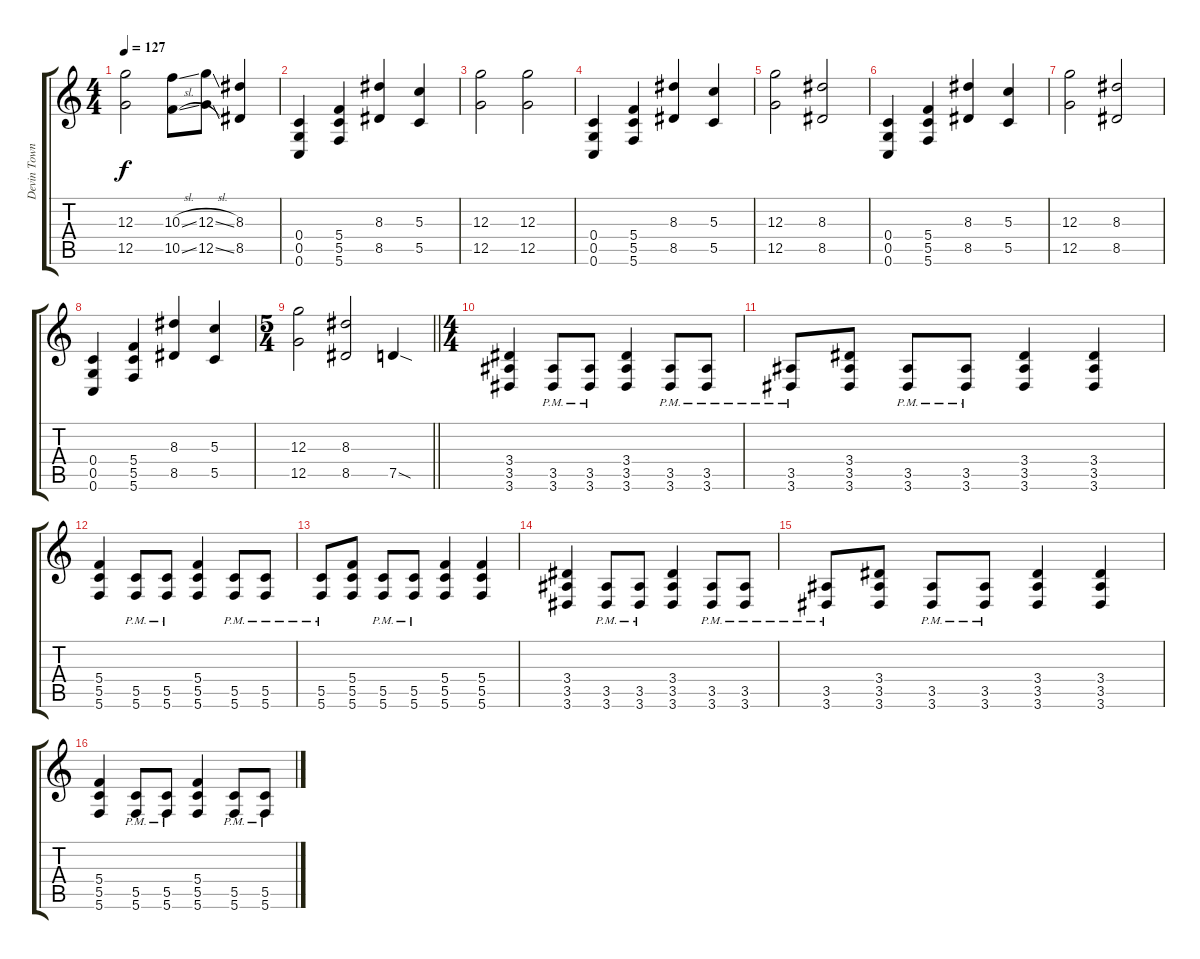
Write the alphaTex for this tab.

\track ("Devin Townsend" "Devin Town") {instrument distortionguitar}
\staff {score tabs}
\tuning (E4 C4 G3 C3 G2 C2) {hide}
\ts (4 4)
\tempo 127
\clef g2
\ks c
(12.3 12.5).2{dy f} (10.3{sl} 10.5{sl}).8 (12.3{sl} 12.5{sl}).8 (8.3 8.5).4 |
(0.4 0.5 0.6).4 (5.4 5.5 5.6).4 (8.3 8.5).4 (5.3 5.5).4 |
(12.3 12.5).2 (12.3 12.5).2 |
(0.4 0.5 0.6).4 (5.4 5.5 5.6).4 (8.3 8.5).4 (5.3 5.5).4 |
(12.3 12.5).2 (8.3 8.5).2 |
(0.4 0.5 0.6).4 (5.4 5.5 5.6).4 (8.3 8.5).4 (5.3 5.5).4 |
(12.3 12.5).2 (8.3 8.5).2 |
(0.4 0.5 0.6).4 (5.4 5.5 5.6).4 (8.3 8.5).4 (5.3 5.5).4 |
\ts (5 4)
\barLineRight lightlight
(12.3 12.5).2 (8.3 8.5).2 7.5{sod}.4 |
\ts (4 4)
(3.4 3.5 3.6).4 (3.5{pm} 3.6{pm}).8 (3.5{pm} 3.6{pm}).8 (3.4 3.5 3.6).4 (3.5{pm} 3.6{pm}).8 (3.5{pm} 3.6{pm}).8 |
(3.5{pm} 3.6{pm}).8 (3.4 3.5 3.6).8 (3.5{pm} 3.6{pm}).8 (3.5{pm} 3.6{pm}).8 (3.4 3.5 3.6).4 (3.4 3.5 3.6).4 |
(5.4 5.5 5.6).4 (5.5{pm} 5.6{pm}).8 (5.5{pm} 5.6{pm}).8 (5.4 5.5 5.6).4 (5.5{pm} 5.6{pm}).8 (5.5{pm} 5.6{pm}).8 |
(5.5{pm} 5.6{pm}).8 (5.4 5.5 5.6).8 (5.5{pm} 5.6{pm}).8 (5.5{pm} 5.6{pm}).8 (5.4 5.5 5.6).4 (5.4 5.5 5.6).4 |
(3.4 3.5 3.6).4 (3.5{pm} 3.6{pm}).8 (3.5{pm} 3.6{pm}).8 (3.4 3.5 3.6).4 (3.5{pm} 3.6{pm}).8 (3.5{pm} 3.6{pm}).8 |
(3.5{pm} 3.6{pm}).8 (3.4 3.5 3.6).8 (3.5{pm} 3.6{pm}).8 (3.5{pm} 3.6{pm}).8 (3.4 3.5 3.6).4 (3.4 3.5 3.6).4 |
(5.4 5.5 5.6).4 (5.5{pm} 5.6{pm}).8 (5.5{pm} 5.6{pm}).8 (5.4 5.5 5.6).4 (5.5{pm} 5.6{pm}).8 (5.5{pm} 5.6{pm}).8
